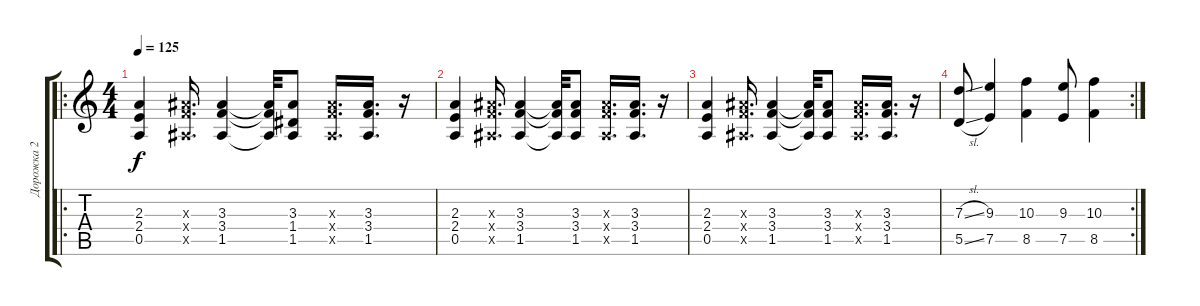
\track ("Дорожка 2" "Дорожка 2") {instrument distortionguitar}
\staff {score tabs}
\tuning (E4 B3 G3 D3 A2 E2) {hide}
\ro
\ts (4 4)
\tempo 125
\clef g2
\ks c
(2.3 2.4 0.5).4{dy f} (3.3{x} 3.4{x} 1.5{x}).16{d} (3.3 3.4 1.5).4 (3.3{t} 3.4{t} 1.5{t}).32 (3.3 1.4 1.5).8 (3.3{x} 3.4{x} 1.5{x}).16{d} (3.3 3.4 1.5).16{d} r.16 |
(2.3 2.4 0.5).4 (3.3{x} 3.4{x} 1.5{x}).16{d} (3.3 3.4 1.5).4 (3.3{t} 3.4{t} 1.5{t}).32 (3.3 3.4 1.5).8 (3.3{x} 3.4{x} 1.5{x}).16{d} (3.3 3.4 1.5).16{d} r.16 |
(2.3 2.4 0.5).4 (3.3{x} 3.4{x} 1.5{x}).16{d} (3.3 3.4 1.5).4 (3.3{t} 3.4{t} 1.5{t}).32 (3.3 3.4 1.5).8 (3.3{x} 3.4{x} 1.5{x}).16{d} (3.3 3.4 1.5).16{d} r.16 |
\rc 2
(7.3{sl} 5.5{sl}).8 (9.3 7.5).4 (10.3 8.5).4 (9.3 7.5).8 (10.3 8.5).4
